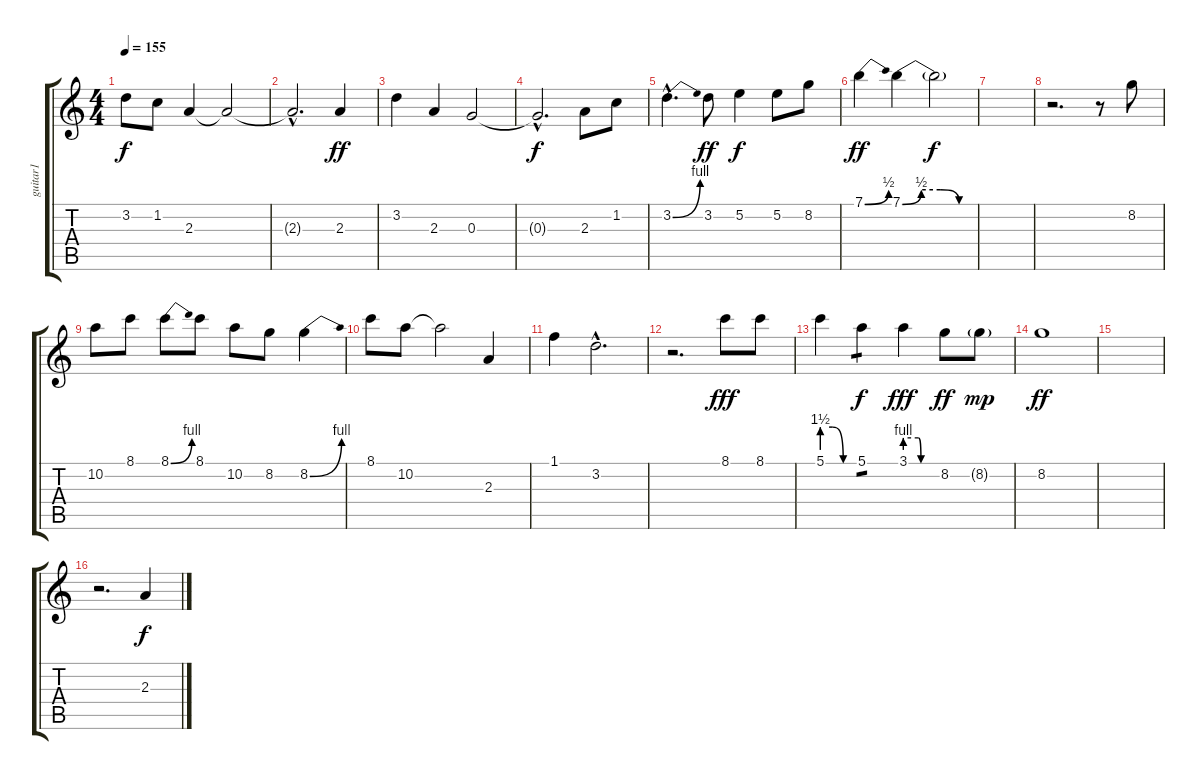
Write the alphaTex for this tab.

\track ("guitar1" "guitar1") {instrument electricguitarjazz}
\staff {score tabs}
\tuning (E4 B3 G3 D3 A2 E2) {hide}
\ts (4 4)
\tempo 155
\clef g2
\ks c
3.2.8{dy f} 1.2.8 2.3.4 2.3{t}.2 |
2.3{hac t}.2{d} 2.3.4{dy ff volume 8} |
3.2.4 2.3.4 0.3.2 |
0.3{hac t}.2{d dy f} 2.3.8{volume 10} 1.2.8 |
3.2{be (bend 0 0 60 4) hac}.4{d} 3.2.8{dy ff} 5.2.4{dy f} 5.2.8 8.2.8 |
7.1{be (bend 0 0 60 2)}.4{dy ff} 7.1{be (custom 0 0 15 2 30 2 45 0 60 0)}.4 7.1{t}.2{dy f} |
|
r.2{d} r.8 8.2.8 |
10.2.8 8.1.8 8.1{be (bend 0 0 60 4)}.8 8.1.8 10.2.8 8.2.8 8.2{be (bend 0 0 60 4)}.4 |
8.1.8 10.2.8 10.2{t}.2 2.3.4 |
1.1.4 3.2{hac}.2{d} |
r.2{d} 8.1.8{dy fff} 8.1.8 |
5.1{be (custom 0 6 20 6 40 0 60 0)}.4 5.1.4{tp 1 dy f} 3.1{be (custom 0 4 25 4 30 0 60 0)}.4{dy fff} 8.2.8{dy ff} 8.2{g}.8{dy mp} |
8.2.1{dy ff} |
|
r.2{d} 2.3.4{dy f}
